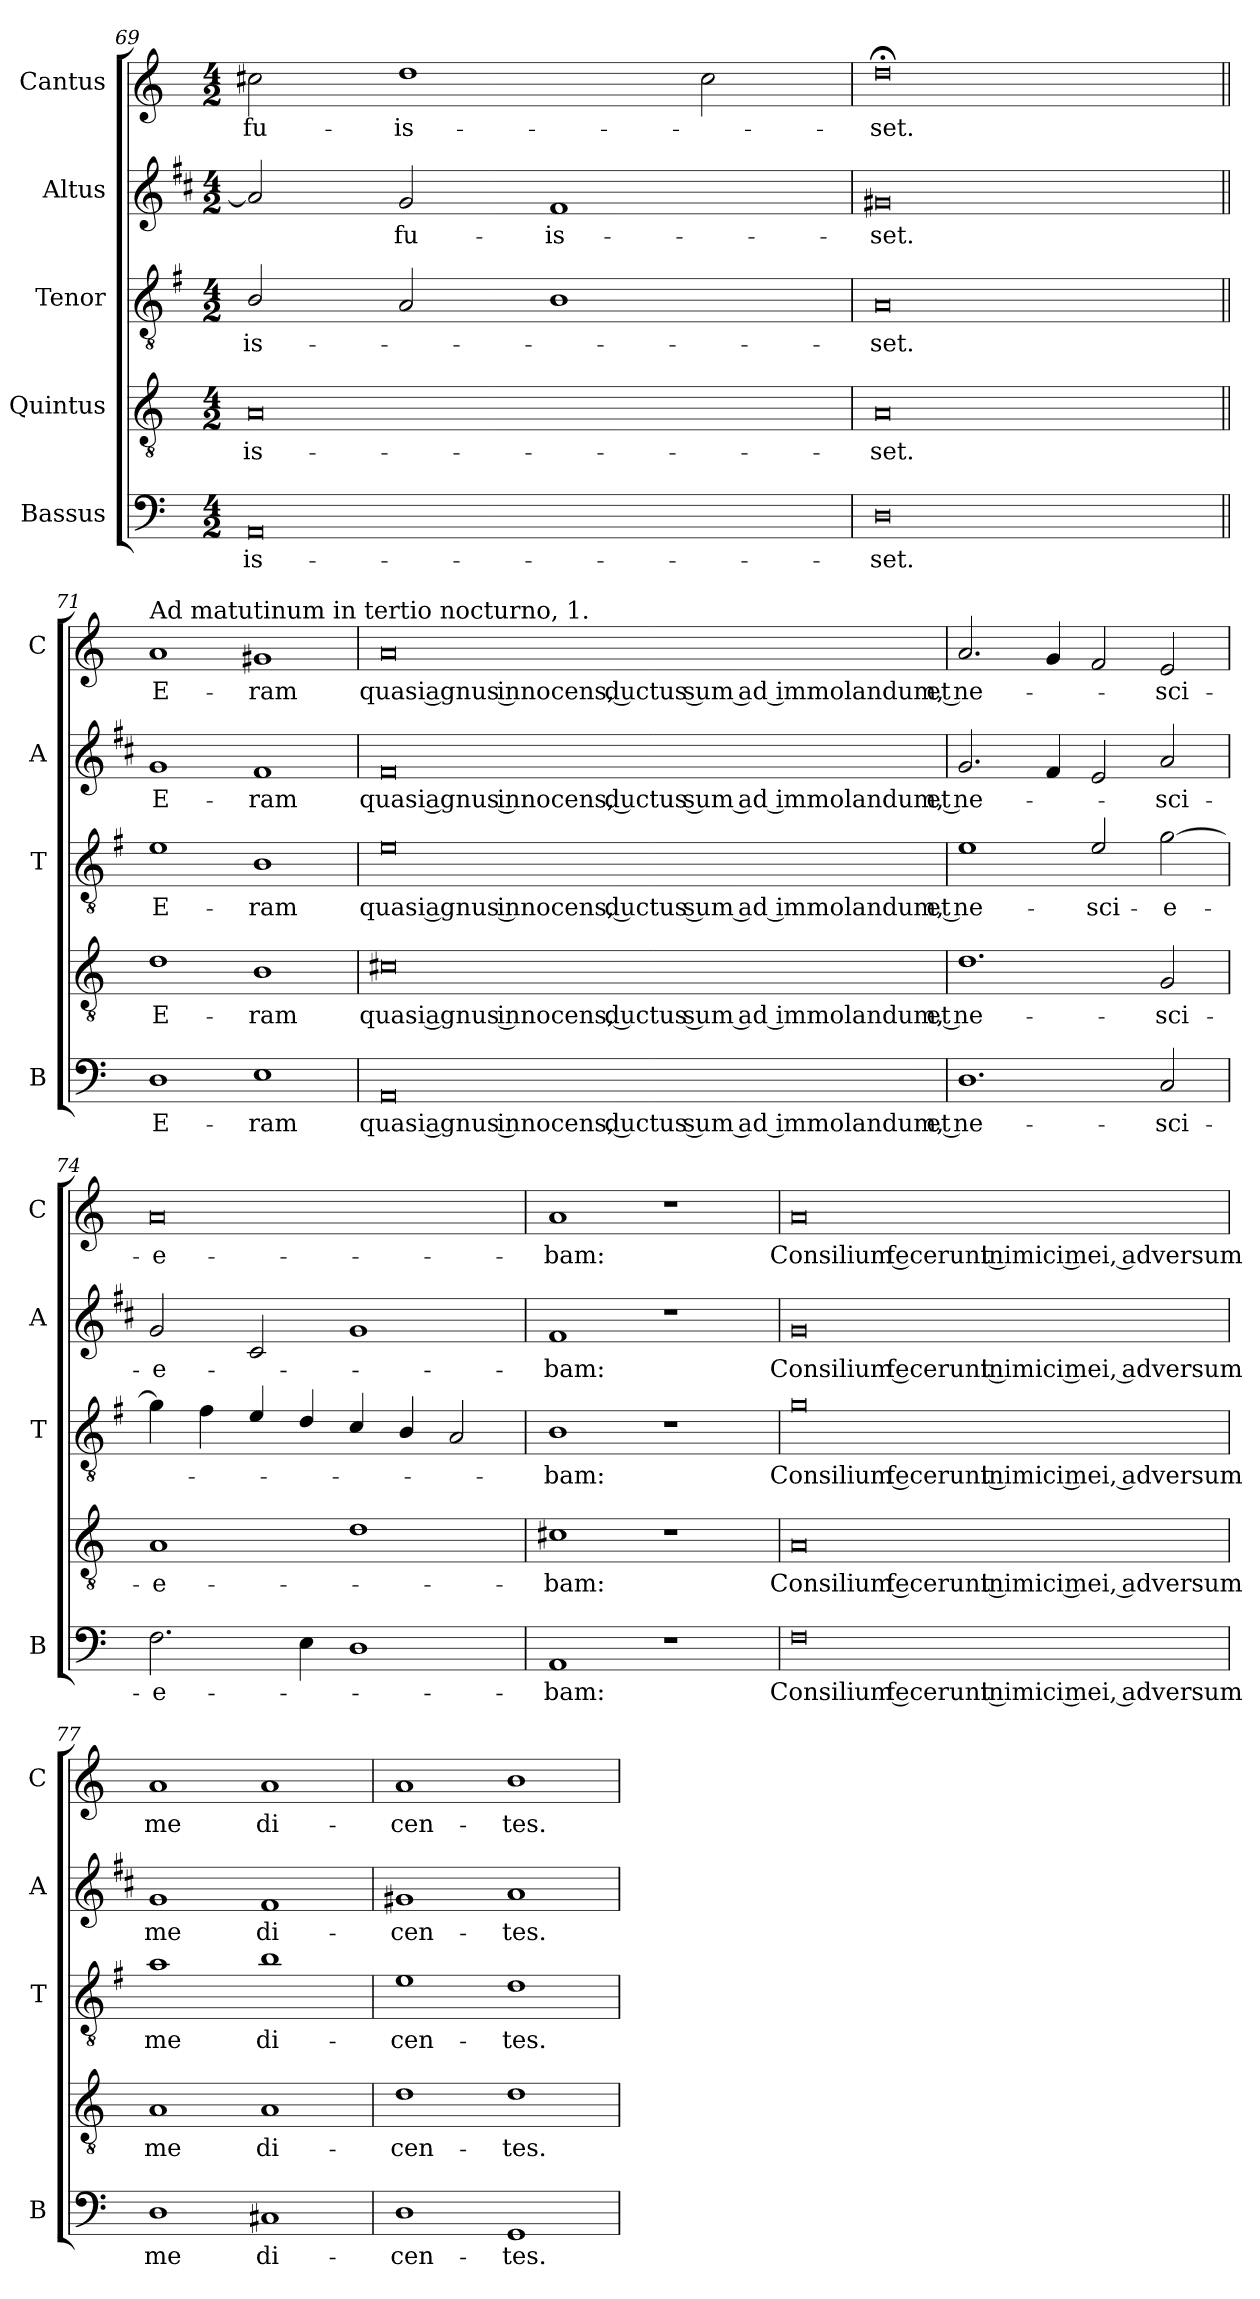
**kern	**text	**kern	**text	**kern	**text	**kern	**text	**kern	**text
*part5	*part5	*part4	*part4	*part3	*part3	*part2	*part2	*part1	*part1
*staff5	*staff5	*staff4	*staff4	*staff3	*staff3	*staff2	*staff2	*staff1	*staff1
*I"Bassus	*	*I"Quintus	*	*I"Tenor	*	*I"Altus	*	*I"Cantus	*
*I'B	*	*	*	*I'T	*	*I'A	*	*I'C	*
*clefF4	*	*clefGv2	*	*clefGv2	*	*clefG2	*	*clefG2	*
*	*	*	*	*ITrd4c7	*	*ITrd1c2	*	*	*
*k[]	*	*k[]	*	*k[]	*	*k[]	*	*k[]	*
*C:	*	*C:	*	*C:	*	*C:	*	*C:	*
*M4/2	*	*M4/2	*	*M4/2	*	*M4/2	*	*M4/2	*
=69	=69	=69	=69	=69	=69	=69	=69	=69	=69
!	!LO:LY:b	!	!LO:LY:b	!	!LO:LY:b	!	!	!	!LO:LY:b
0AA	-is-	0A	-is-	2E/	-is-	2g/]	.	2cc#X\	fu-
!	!	!	!	!	!	!	!LO:LY:b	!	!LO:LY:b
.	.	.	.	2D/	.	2f/	fu-	1dd	-is-
!	!	!	!	!	!	!	!LO:LY:b	!	!
.	.	.	.	1E	.	1e	-is-	.	.
.	.	.	.	.	.	.	.	2cc#\	.
=70	=70	=70	=70	=70	=70	=70	=70	=70	=70
!	!LO:LY:b	!	!LO:LY:b	!	!LO:LY:b	!	!LO:LY:b	!	!LO:LY:b
0D	-set.	0A	-set.	0D	-set.	0f#X	-set.	0dd;<	-set.
!!LO:LB:g=z
=71||	=71||	=71||	=71||	=71||	=71||	=71||	=71||	=71||	=71||
!	!	!	!	!	!	!	!	!LO:TX:a:t=Ad matutinum in tertio nocturno, 1.	!
!	!LO:LY:b	!	!LO:LY:b	!	!LO:LY:b	!	!LO:LY:b	!	!LO:LY:b
1D	E-	1d	E-	1A	E-	1f	E-	1a	E-
!	!LO:LY:b	!	!LO:LY:b	!	!LO:LY:b	!	!LO:LY:b	!	!LO:LY:b
1E	-ram	1B	-ram	1E	-ram	1e	-ram	1g#X	-ram
=72	=72	=72	=72	=72	=72	=72	=72	=72	=72
!	!LO:LY:b	!	!LO:LY:b	!	!LO:LY:b	!	!LO:LY:b	!	!LO:LY:b
0AA	quasi agnus innocens, ductus sum ad immolandum, et	0c#X	quasi agnus innocens, ductus sum ad immolandum, et	0A	quasi agnus innocens, ductus sum ad immolandum, et	0e	quasi agnus innocens, ductus sum ad immolandum, et	0a	quasi agnus innocens, ductus sum ad immolandum, et
=73	=73	=73	=73	=73	=73	=73	=73	=73	=73
!	!LO:LY:b	!	!LO:LY:b	!	!LO:LY:b	!	!LO:LY:b	!	!LO:LY:b
1.D	ne-	1.d	ne-	1A	ne-	2.f/	ne-	2.a/	ne-
.	.	.	.	.	.	4e/	.	4g/	.
!	!	!	!	!	!LO:LY:b	!	!	!	!
.	.	.	.	2A/	-sci-	2d/	.	2f/	.
!	!LO:LY:b	!	!LO:LY:b	!	!LO:LY:b	!	!LO:LY:b	!	!LO:LY:b
2C/	-sci-	2G/	-sci-	[2c\	-e-	2g/	-sci-	2e/	-sci-
!!LO:LB:g=z
=74	=74	=74	=74	=74	=74	=74	=74	=74	=74
!	!LO:LY:b	!	!LO:LY:b	!	!	!	!LO:LY:b	!	!LO:LY:b
2.F\	-e-	1A	-e-	4c\]	.	2f/	-e-	0a	-e-
.	.	.	.	4B\	.	.	.	.	.
.	.	.	.	4A/	.	2B/	.	.	.
4E\	.	.	.	4G/	.	.	.	.	.
1D	.	1d	.	4F/	.	1f	.	.	.
.	.	.	.	4E/	.	.	.	.	.
.	.	.	.	2D/	.	.	.	.	.
=75	=75	=75	=75	=75	=75	=75	=75	=75	=75
!	!LO:LY:b	!	!LO:LY:b	!	!LO:LY:b	!	!LO:LY:b	!	!LO:LY:b
1AA	-bam:	1c#X	-bam:	1E	-bam:	1e	-bam:	1a	-bam:
1r	.	1r	.	1r	.	1r	.	1r	.
=76	=76	=76	=76	=76	=76	=76	=76	=76	=76
!	!LO:LY:b	!	!LO:LY:b	!	!LO:LY:b	!	!LO:LY:b	!	!LO:LY:b
0F	Consilium fecerunt inimici mei, adversum	0A	Consilium fecerunt inimici mei, adversum	0c	Consilium fecerunt inimici mei, adversum	0f	Consilium fecerunt inimici mei, adversum	0a	Consilium fecerunt inimici mei, adversum
=77	=77	=77	=77	=77	=77	=77	=77	=77	=77
!	!LO:LY:b	!	!LO:LY:b	!	!LO:LY:b	!	!LO:LY:b	!	!LO:LY:b
1D	me	1A	me	1d	me	1f	me	1a	me
!	!LO:LY:b	!	!LO:LY:b	!	!LO:LY:b	!	!LO:LY:b	!	!LO:LY:b
1C#X	di-	1A	di-	1e	di-	1e	di-	1a	di-
!!LO:PB:g=z
=78	=78	=78	=78	=78	=78	=78	=78	=78	=78
!	!LO:LY:b	!	!LO:LY:b	!	!LO:LY:b	!	!LO:LY:b	!	!LO:LY:b
1D	-cen-	1d	-cen-	1A	-cen-	1f#X	-cen-	1a	-cen-
!	!LO:LY:b	!	!LO:LY:b	!	!LO:LY:b	!	!LO:LY:b	!	!LO:LY:b
1GG	-tes.	1d	-tes.	1G	-tes.	1g	-tes.	1b	-tes.
=	=	=	=	=	=	=	=	=	=
*-	*-	*-	*-	*-	*-	*-	*-	*-	*-
